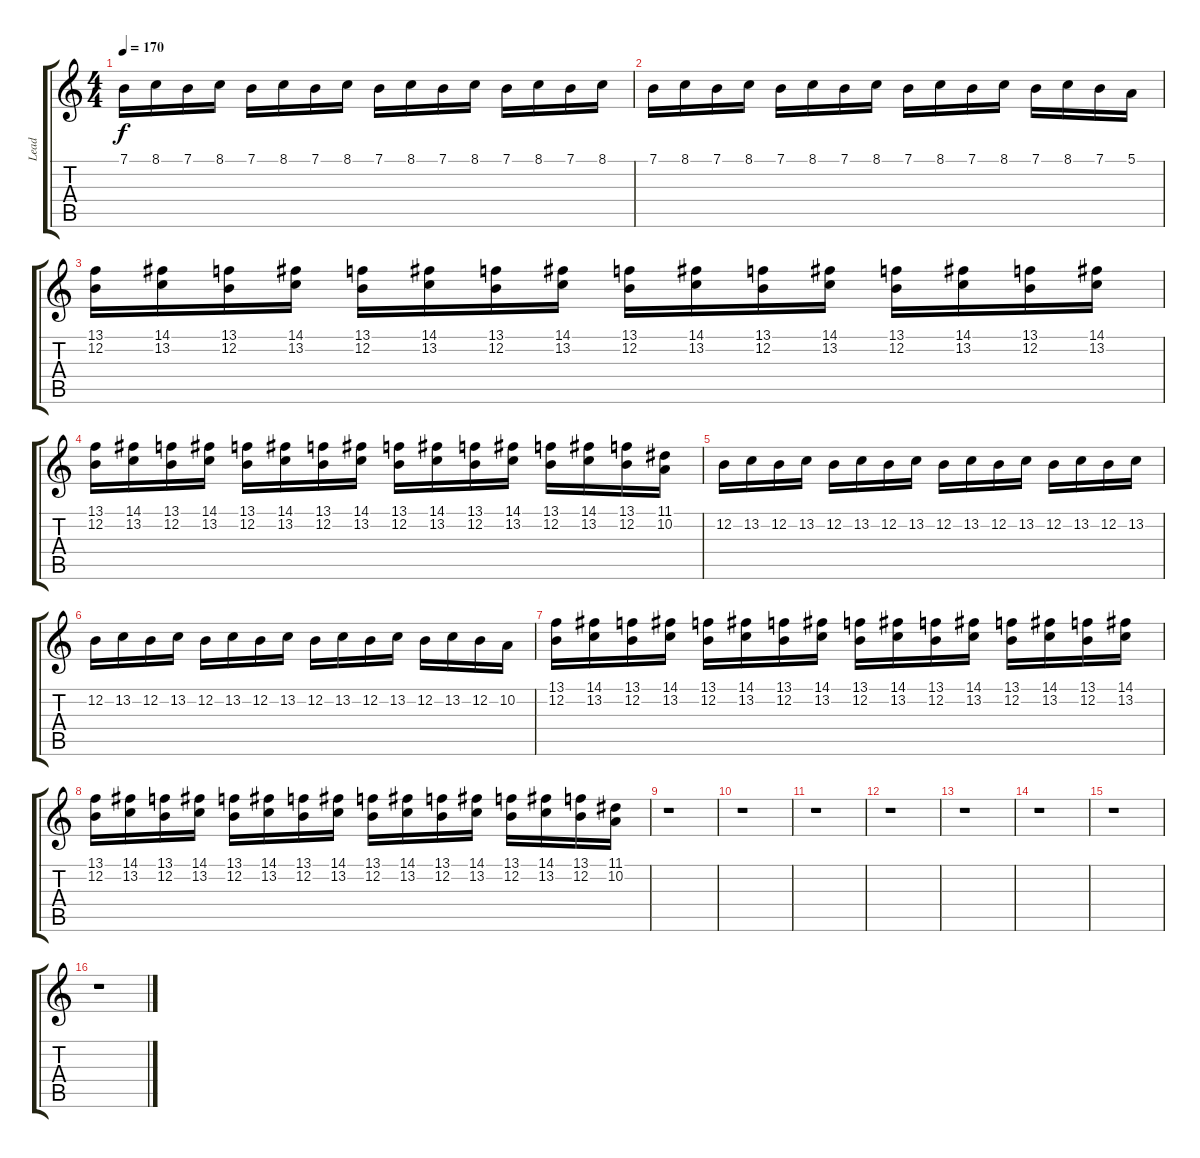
\track ("Lead" "Lead") {instrument lead8bassandlead}
\staff {score tabs}
\tuning (E4 B3 G3 D3 A2 E2) {hide}
\ts (4 4)
\tempo 170
\clef g2
\ks c
7.1.16{dy f instrument lead8bassandlead} 8.1.16 7.1.16 8.1.16 7.1.16 8.1.16 7.1.16 8.1.16 7.1.16 8.1.16 7.1.16 8.1.16 7.1.16 8.1.16 7.1.16 8.1.16 |
7.1.16 8.1.16 7.1.16 8.1.16 7.1.16 8.1.16 7.1.16 8.1.16 7.1.16 8.1.16 7.1.16 8.1.16 7.1.16 8.1.16 7.1.16 5.1.16 |
(13.1 12.2).16 (14.1 13.2).16 (13.1 12.2).16 (14.1 13.2).16 (13.1 12.2).16 (14.1 13.2).16 (13.1 12.2).16 (14.1 13.2).16 (13.1 12.2).16 (14.1 13.2).16 (13.1 12.2).16 (14.1 13.2).16 (13.1 12.2).16 (14.1 13.2).16 (13.1 12.2).16 (14.1 13.2).16 |
(13.1 12.2).16 (14.1 13.2).16 (13.1 12.2).16 (14.1 13.2).16 (13.1 12.2).16 (14.1 13.2).16 (13.1 12.2).16 (14.1 13.2).16 (13.1 12.2).16 (14.1 13.2).16 (13.1 12.2).16 (14.1 13.2).16 (13.1 12.2).16 (14.1 13.2).16 (13.1 12.2).16 (11.1 10.2).16 |
12.2.16 13.2.16 12.2.16 13.2.16 12.2.16 13.2.16 12.2.16 13.2.16 12.2.16 13.2.16 12.2.16 13.2.16 12.2.16 13.2.16 12.2.16 13.2.16 |
12.2.16 13.2.16 12.2.16 13.2.16 12.2.16 13.2.16 12.2.16 13.2.16 12.2.16 13.2.16 12.2.16 13.2.16 12.2.16 13.2.16 12.2.16 10.2.16 |
(13.1 12.2).16 (14.1 13.2).16 (13.1 12.2).16 (14.1 13.2).16 (13.1 12.2).16 (14.1 13.2).16 (13.1 12.2).16 (14.1 13.2).16 (13.1 12.2).16 (14.1 13.2).16 (13.1 12.2).16 (14.1 13.2).16 (13.1 12.2).16 (14.1 13.2).16 (13.1 12.2).16 (14.1 13.2).16 |
(13.1 12.2).16 (14.1 13.2).16 (13.1 12.2).16 (14.1 13.2).16 (13.1 12.2).16 (14.1 13.2).16 (13.1 12.2).16 (14.1 13.2).16 (13.1 12.2).16 (14.1 13.2).16 (13.1 12.2).16 (14.1 13.2).16 (13.1 12.2).16 (14.1 13.2).16 (13.1 12.2).16 (11.1 10.2).16 |
r.1 |
r.1 |
r.1 |
r.1 |
r.1 |
r.1 |
r.1 |
r.1
